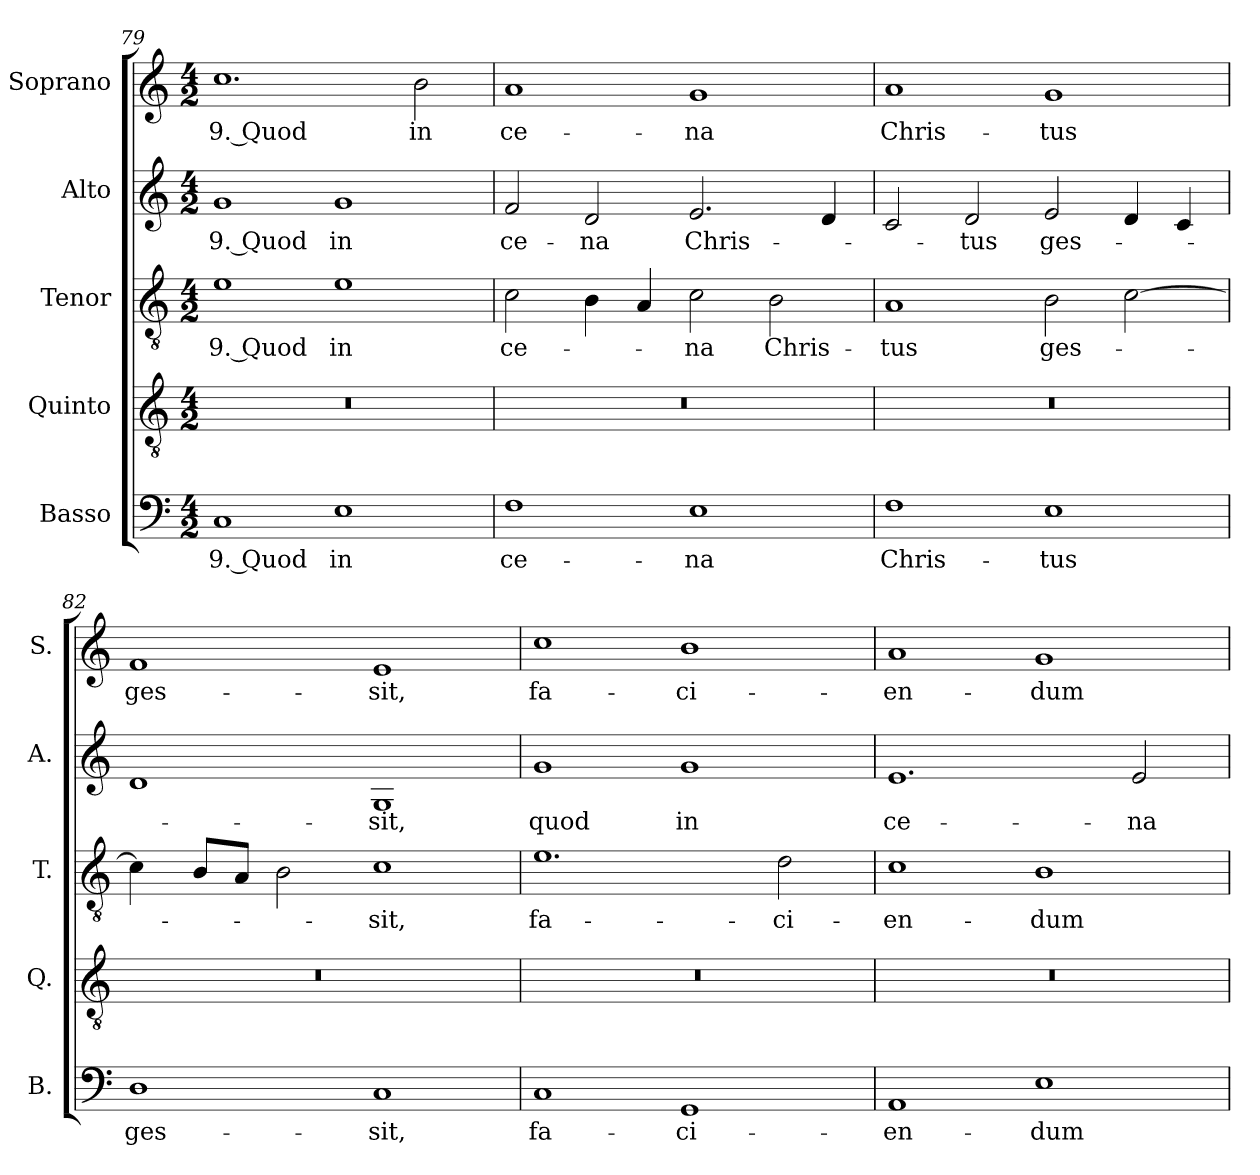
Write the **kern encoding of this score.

**kern	**text	**kern	**kern	**text	**kern	**text	**kern	**text
*part5	*part5	*part4	*part3	*part3	*part2	*part2	*part1	*part1
*staff5	*staff5	*staff4	*staff3	*staff3	*staff2	*staff2	*staff1	*staff1
*I"Basso	*	*I"Quinto	*I"Tenor	*	*I"Alto	*	*I"Soprano	*
*I'B.	*	*I'Q.	*I'T.	*	*I'A.	*	*I'S.	*
!!LO:PB:g=z
*clefF4	*	*clefGv2	*clefGv2	*	*clefG2	*	*clefG2	*
*	*	*ITrd7c12	*ITrd7c12	*	*	*	*	*
*k[]	*	*k[]	*k[]	*	*k[]	*	*k[]	*
*C:	*	*C:	*C:	*	*C:	*	*C:	*
*M4/2	*	*M4/2	*M4/2	*	*M4/2	*	*M4/2	*
=79	=79	=79	=79	=79	=79	=79	=79	=79
!	!LO:LY:b:color=#000000	!LO:N:vis=1	!	!	!	!	!	!
!	!	!	!	!LO:LY:b:color=#000000	!	!	!	!
!	!	!	!	!	!	!LO:LY:b:color=#000000	!	!
!	!	!	!	!	!	!	!	!LO:LY:b:color=#000000
1Ci	9. Quod	0r	1Ei	9. Quod	1gi	9. Quod	1.cci	9. Quod
!	!LO:LY:b:color=#000000	!	!	!	!	!	!	!
!	!	!	!	!LO:LY:b:color=#000000	!	!	!	!
!	!	!	!	!	!	!LO:LY:b:color=#000000	!	!
1Ei	in	.	1Ei	in	1gi	in	.	.
!	!	!	!	!	!	!	!	!LO:LY:b:color=#000000
.	.	.	.	.	.	.	2bi\	in
=80	=80	=80	=80	=80	=80	=80	=80	=80
!	!LO:LY:b:color=#000000	!LO:N:vis=1	!	!	!	!	!	!
!	!	!	!	!LO:LY:b:color=#000000	!	!	!	!
!	!	!	!	!	!	!LO:LY:b:color=#000000	!	!
!	!	!	!	!	!	!	!	!LO:LY:b:color=#000000
1Fi	ce-	0r	2Ci\	ce-	2fi/	ce-	1ai	ce-
!	!	!	!	!	!	!LO:LY:b:color=#000000	!	!
.	.	.	4BBi\	.	2di/	-na	.	.
.	.	.	4AAi/	.	.	.	.	.
!	!LO:LY:b:color=#000000	!	!	!	!	!	!	!
!	!	!	!	!LO:LY:b:color=#000000	!	!	!	!
!	!	!	!	!	!	!LO:LY:b:color=#000000	!	!
!	!	!	!	!	!	!	!	!LO:LY:b:color=#000000
1Ei	-na	.	2Ci\	-na	2.ei/	Chris-	1gi	-na
!	!	!	!	!LO:LY:b:color=#000000	!	!	!	!
.	.	.	2BBi\	Chris-	.	.	.	.
.	.	.	.	.	4di/	.	.	.
=81	=81	=81	=81	=81	=81	=81	=81	=81
!	!LO:LY:b:color=#000000	!LO:N:vis=1	!	!	!	!	!	!
!	!	!	!	!LO:LY:b:color=#000000	!	!	!	!
!	!	!	!	!	!	!	!	!LO:LY:b:color=#000000
1Fi	Chris-	0r	1AAi	-tus	2ci/	.	1ai	Chris-
!	!	!	!	!	!	!LO:LY:b:color=#000000	!	!
.	.	.	.	.	2di/	-tus	.	.
!	!LO:LY:b:color=#000000	!	!	!	!	!	!	!
!	!	!	!	!LO:LY:b:color=#000000	!	!	!	!
!	!	!	!	!	!	!LO:LY:b:color=#000000	!	!
!	!	!	!	!	!	!	!	!LO:LY:b:color=#000000
1Ei	-tus	.	2BBi\	ges-	2ei/	ges-	1gi	-tus
.	.	.	[2Ci\	.	4di/	.	.	.
.	.	.	.	.	4ci/	.	.	.
=82	=82	=82	=82	=82	=82	=82	=82	=82
!	!LO:LY:b:color=#000000	!LO:N:vis=1	!	!	!	!	!	!
!	!	!	!	!	!	!	!	!LO:LY:b:color=#000000
1Di	ges-	0r	4Ci\]	.	1di	.	1fi	ges-
.	.	.	8BBi/L	.	.	.	.	.
.	.	.	8AAi/J	.	.	.	.	.
.	.	.	2BBi\	.	.	.	.	.
!	!LO:LY:b:color=#000000	!	!	!	!	!	!	!
!	!	!	!	!LO:LY:b:color=#000000	!	!	!	!
!	!	!	!	!	!	!LO:LY:b:color=#000000	!	!
!	!	!	!	!	!	!	!	!LO:LY:b:color=#000000
1Ci	-sit,	.	1Ci	-sit,	1Gi	-sit,	1ei	-sit,
=83	=83	=83	=83	=83	=83	=83	=83	=83
!	!LO:LY:b:color=#000000	!LO:N:vis=1	!	!	!	!	!	!
!	!	!	!	!LO:LY:b:color=#000000	!	!	!	!
!	!	!	!	!	!	!LO:LY:b:color=#000000	!	!
!	!	!	!	!	!	!	!	!LO:LY:b:color=#000000
1Ci	fa-	0r	1.Ei	fa-	1gi	quod	1cci	fa-
!	!LO:LY:b:color=#000000	!	!	!	!	!	!	!
!	!	!	!	!	!	!LO:LY:b:color=#000000	!	!
!	!	!	!	!	!	!	!	!LO:LY:b:color=#000000
1GGi	-ci-	.	.	.	1gi	in	1bi	-ci-
!	!	!	!	!LO:LY:b:color=#000000	!	!	!	!
.	.	.	2Di\	-ci-	.	.	.	.
=84	=84	=84	=84	=84	=84	=84	=84	=84
!	!LO:LY:b:color=#000000	!LO:N:vis=1	!	!	!	!	!	!
!	!	!	!	!LO:LY:b:color=#000000	!	!	!	!
!	!	!	!	!	!	!LO:LY:b:color=#000000	!	!
!	!	!	!	!	!	!	!	!LO:LY:b:color=#000000
1AAi	-en-	0r	1Ci	-en-	1.ei	ce-	1ai	-en-
!	!LO:LY:b:color=#000000	!	!	!	!	!	!	!
!	!	!	!	!LO:LY:b:color=#000000	!	!	!	!
!	!	!	!	!	!	!	!	!LO:LY:b:color=#000000
1Ei	-dum	.	1BBi	-dum	.	.	1gi	-dum
!	!	!	!	!	!	!LO:LY:b:color=#000000	!	!
.	.	.	.	.	2ei/	-na	.	.
=	=	=	=	=	=	=	=	=
*-	*-	*-	*-	*-	*-	*-	*-	*-
